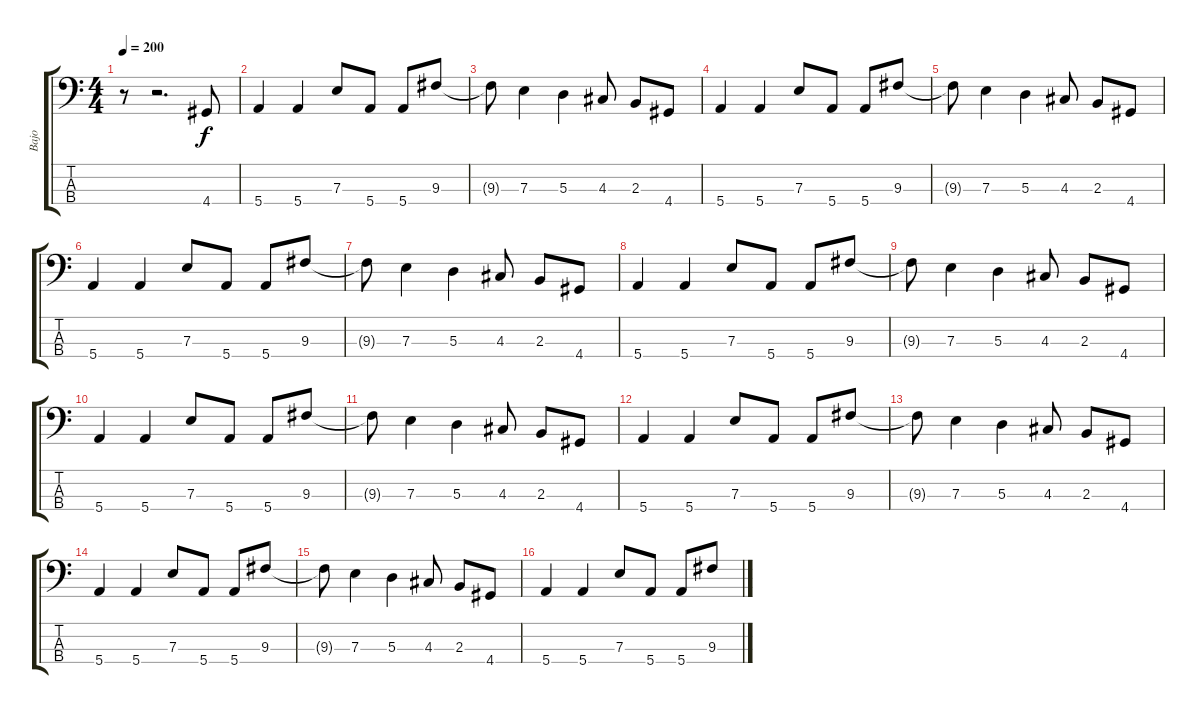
\track ("Bajo" "Bajo") {instrument electricbasspick}
\staff {score tabs}
\tuning (G2 D2 A1 E1) {hide}
\ts (4 4)
\tempo 200
\clef f4
\ks c
r.8{dy f instrument electricbasspick} r.2{d} 4.4.8 |
5.4.4 5.4.4 7.3.8 5.4.8 5.4.8 9.3.8 |
9.3{t}.8 7.3.4 5.3.4 4.3.8 2.3.8 4.4.8 |
5.4.4 5.4.4 7.3.8 5.4.8 5.4.8 9.3.8 |
9.3{t}.8 7.3.4 5.3.4 4.3.8 2.3.8 4.4.8 |
5.4.4 5.4.4 7.3.8 5.4.8 5.4.8 9.3.8 |
9.3{t}.8 7.3.4 5.3.4 4.3.8 2.3.8 4.4.8 |
5.4.4 5.4.4 7.3.8 5.4.8 5.4.8 9.3.8 |
9.3{t}.8 7.3.4 5.3.4 4.3.8 2.3.8 4.4.8 |
5.4.4 5.4.4 7.3.8 5.4.8 5.4.8 9.3.8 |
9.3{t}.8 7.3.4 5.3.4 4.3.8 2.3.8 4.4.8 |
5.4.4 5.4.4 7.3.8 5.4.8 5.4.8 9.3.8 |
9.3{t}.8 7.3.4 5.3.4 4.3.8 2.3.8 4.4.8 |
5.4.4 5.4.4 7.3.8 5.4.8 5.4.8 9.3.8 |
9.3{t}.8 7.3.4 5.3.4 4.3.8 2.3.8 4.4.8 |
5.4.4 5.4.4 7.3.8 5.4.8 5.4.8 9.3.8
